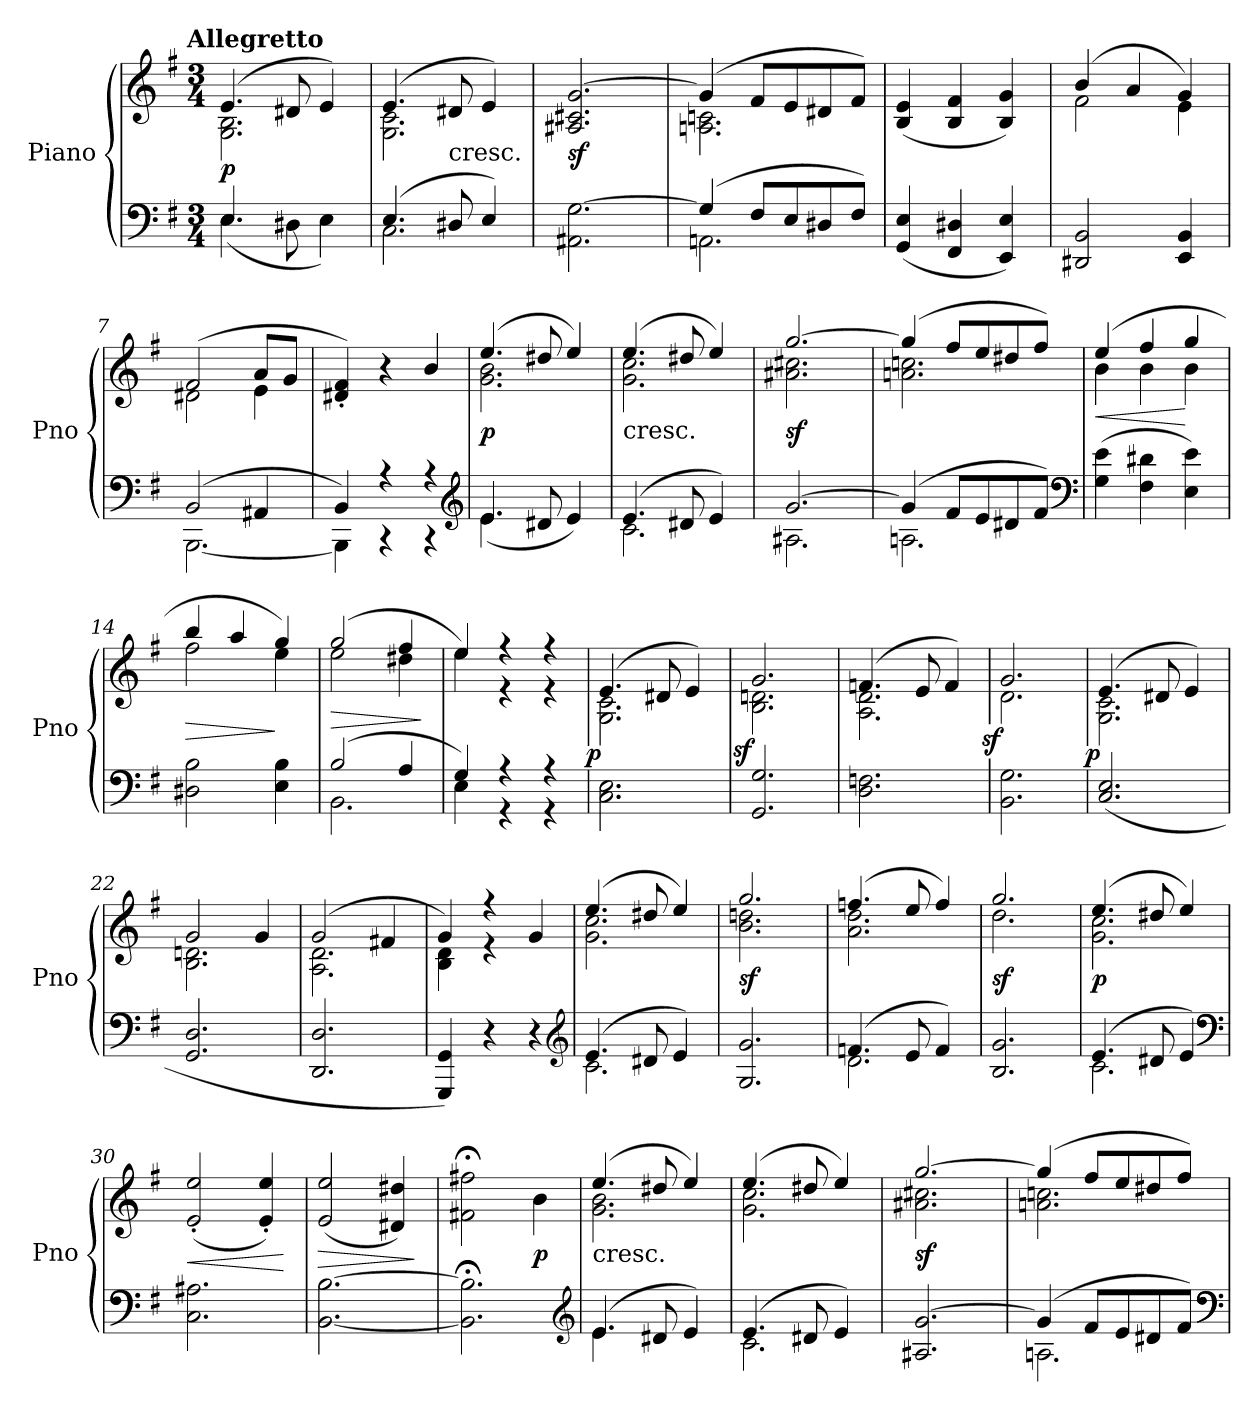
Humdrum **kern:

**kern	**kern	**dynam
*part1	*part1	*part1
*staff2	*staff1	*staff1/2
*I"Piano	*	*
*I'Pno	*	*
*clefF4	*clefG2	*
*k[f#]	*k[f#]	*
*e:	*e:	*
!!LO:TX:omd:t=Allegretto
*M3/4	*M3/4	*
*MM120	*MM120	*
=1	=1	=1
*^	*^	*
4.E	(>4.E	(4.e	2.G 2.B	p
4.ryy	8D#X	8d#X	.	.
.	4E)	4e)	.	.
=2	=2	=2	=2	=2
(4.E	2.C	(4.e	2.G 2.c	.
!	!	!LO:TX:c:t=cresc.	!	!
8D#X	.	8d#X	.	.
4E)	.	4e)	.	.
*v	*v	*	*	*
*	*v	*v	*
=3	=3	=3
2.AA#X [2.G	2.A#X 2.c#X [2.g	sf
=4	=4	=4
*^	*^	*
(4G]	2.AAn	(4g]	2.An 2.cn	.
8F#L	.	8f#L	.	.
8E	.	8e	.	.
8D#X	.	8d#X	.	.
8F#J)	.	8f#J)	.	.
*v	*v	*	*	*
*	*v	*v	*
=5	=5	=5
(4GG 4E	(4B 4e	.
4FF# 4D#X	4B 4f#	.
4EE 4E)	4B 4g)	.
=6	=6	=6
*	*^	*
2DD#X 2BB	(4b	2f#	.
.	4a	.	.
4EE 4BB	4g)	4e	.
=7	=7	=7	=7
*^	*	*	*
(2BB	[2.BBB	(2f#	2d#X	.
4AA#X	.	8aL	4e	.
.	.	8gJ	.	.
*	*	*v	*v	*
=8	=8	=8	=8
4BB)	4BBB]	4d#X'> 4f#'>)	.
4r	4r	4r	.
4r	4r	4b/	.
*clefG2	*	*	*
=9	=9	=9	=9
*	*	*^	*
4.e	(>4.e	(4.ee	2.g 2.b	p
8d#X	4.ryy	8dd#X	.	.
4e)	.	4ee)	.	.
=10	=10	=10	=10	=10
!	!	!LO:TX:c:t=cresc.	!	!
(4.e	2.c	(4.ee	2.g 2.cc	.
8d#X	.	8dd#X	.	.
4e)	.	4ee)	.	.
=11	=11	=11	=11	=11
[2.g	2.A#X	[2.gg	2.a#X 2.cc#X	sf
=12	=12	=12	=12	=12
(4g]	2.An	(4gg]	2.an 2.ccn	.
8f#L	.	8ff#L	.	.
8e	.	8ee	.	.
8d#X	.	8dd#X	.	.
8f#J)	.	8ff#J)	.	.
*v	*v	*	*	*
*clefF4	*	*	*
=13	=13	=13	=13
(4G 4e	(4ee	4b	<
4F# 4d#X	4ff#	4b	.
4E 4e)	4gg	4b	[
=14	=14	=14	=14
2D#X 2B	4bb	2ff#	>
.	4aa	.	.
4E 4B	4gg)	4ee	]
=15	=15	=15	=15
*^	*	*	*
(2B	2.BB	(2gg	2ee	>
4A	.	4ff#	4dd#X	.
*v	*v	*	*	*
*	*v	*v	*
.	.	]
=16	=16	=16
*^	*^	*
4G)	4E	4ee	4ee)	.
4r	4r	4r	4r	.
4r	4r	4r	4r	.
=17	=17	=17	=17	=17
!	!	!	!	!LO:DY:rj
*v	*v	*	*	*
2.C 2.E	(4.e	2.G 2.c	p
.	8d#X	.	.
.	4e)	.	.
=18	=18	=18	=18
!	!	!	!LO:DY:rj
2.GG 2.G	2.g	2.B 2.dn	sf
=19	=19	=19	=19
2.D 2.Fn	(4.fn	2.A 2.d	.
.	8e	.	.
.	4f)	.	.
=20	=20	=20	=20
!	!	!	!LO:DY:rj
2.BB 2.G	2.g	2.d	sf
=21	=21	=21	=21
!	!	!	!LO:DY:rj
(2.C/ 2.E/	(4.e	2.G 2.c	p
.	8d#X	.	.
.	4e)	.	.
=22	=22	=22	=22
2.GG 2.D	2g	2.B 2.dn	.
.	4g	.	.
=23	=23	=23	=23
2.DD 2.D	(2g	2.A 2.d	.
.	4f#X	.	.
=24	=24	=24	=24
4GGG 4GG)	4g)	4B 4d	.
4r	4r	4r	.
4r	4g	4ryy	.
*clefG2	*	*	*
=25	=25	=25	=25
*^	*	*	*
(4.e	2.c	(4.ee	2.g 2.cc	.
8d#X	.	8dd#X	.	.
4e)	.	4ee)	.	.
*v	*v	*	*	*
=26	=26	=26	=26
2.G 2.g	2.gg	2.b 2.ddn	sf
=27	=27	=27	=27
*^	*	*	*
(4.fn	2.d	(4.ffn	2.a 2.dd	.
8e	.	8ee	.	.
4f)	.	4ff)	.	.
*v	*v	*	*	*
=28	=28	=28	=28
2.B 2.g	2.gg	2.dd	sf
=29	=29	=29	=29
*^	*	*	*
(4.e	2.c	(4.ee	2.g 2.cc	p
8d#X	.	8dd#X	.	.
4e)	.	4ee)	.	.
*v	*v	*	*	*
*	*v	*v	*
*clefF4	*	*
=30	=30	=30
2.C 2.A#X	(2e' 2ee'	<
.	4e' 4ee')	.
.	.	[
=31	=31	=31
[2.BB [2.B	(2e 2ee	>
.	4d#X 4dd#X)	.
.	.	]
=32	=32	=32
2.BB];< 2.B];<	2f#X;< 2ff#X;<	.
.	4b	p
*clefG2	*	*
=33	=33	=33
*^	*^	*
!	!	!LO:TX:c:t=cresc.	!	!
(4.e	4.e	(4.ee	2.g 2.b	.
8d#X	4.ryy	8dd#X	.	.
4e)	.	4ee)	.	.
=34	=34	=34	=34	=34
(4.e	2.c	(4.ee	2.g 2.cc	.
8d#X	.	8dd#X	.	.
4e)	.	4ee)	.	.
*v	*v	*	*	*
=35	=35	=35	=35
2.A#X [2.g	[2.gg	2.a#X 2.cc#X	sf
=36	=36	=36	=36
*^	*	*	*
(4g]	2.An	(4gg]	2.an 2.ccn	.
8f#L	.	8ff#L	.	.
8e	.	8ee	.	.
8d#X	.	8dd#X	.	.
8f#J)	.	8ff#J)	.	.
*v	*v	*	*	*
*	*v	*v	*
*clefF4	*	*
=	=	=
*-	*-	*-
